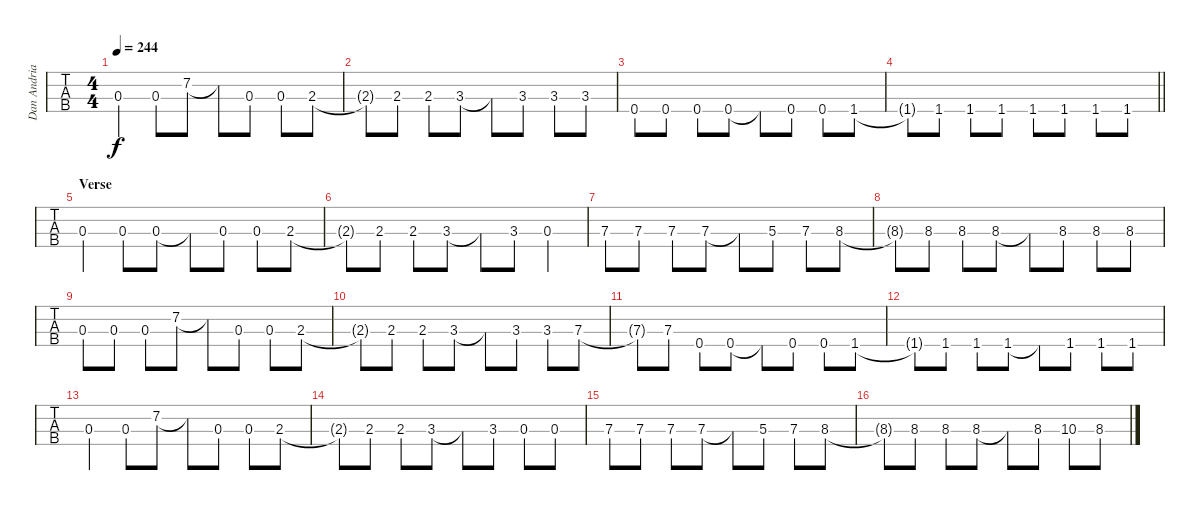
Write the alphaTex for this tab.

\track ("Dan Andriano - Bass" "Dan Andria") {instrument electricbassfinger}
\staff {tabs}
\tuning (G2 D2 A1 E1) {hide}
\ts (4 4)
\tempo 244
\clef f4
\ks c
0.3.4{dy f} 0.3.8 7.2.8 7.2{t}.8 0.3.8 0.3.8 2.3.8 |
2.3{t}.8 2.3.8 2.3.8 3.3.8 3.3{t}.8 3.3.8 3.3.8 3.3.8 |
0.4.8 0.4.8 0.4.8 0.4.8 0.4{t}.8 0.4.8 0.4.8 1.4.8 |
\barLineRight lightlight
1.4{t}.8 1.4.8 1.4.8 1.4.8 1.4.8 1.4.8 1.4.8 1.4.8 |
\section ("" "Verse")
0.3.4 0.3.8 0.3.8 0.3{t}.8 0.3.8 0.3.8 2.3.8 |
2.3{t}.8 2.3.8 2.3.8 3.3.8 3.3{t}.8 3.3.8 0.3.4 |
7.3.8 7.3.8 7.3.8 7.3.8 7.3{t}.8 5.3.8 7.3.8 8.3.8 |
8.3{t}.8 8.3.8 8.3.8 8.3.8 8.3{t}.8 8.3.8 8.3.8 8.3.8 |
0.3.8 0.3.8 0.3.8 7.2.8 7.2{t}.8 0.3.8 0.3.8 2.3.8 |
2.3{t}.8 2.3.8 2.3.8 3.3.8 3.3{t}.8 3.3.8 3.3.8 7.3.8 |
7.3{t}.8 7.3.8 0.4.8 0.4.8 0.4{t}.8 0.4.8 0.4.8 1.4.8 |
1.4{t}.8 1.4.8 1.4.8 1.4.8 1.4{t}.8 1.4.8 1.4.8 1.4.8 |
0.3.4 0.3.8 7.2.8 7.2{t}.8 0.3.8 0.3.8 2.3.8 |
2.3{t}.8 2.3.8 2.3.8 3.3.8 3.3{t}.8 3.3.8 0.3.8 0.3.8 |
7.3.8 7.3.8 7.3.8 7.3.8 7.3{t}.8 5.3.8 7.3.8 8.3.8 |
8.3{t}.8 8.3.8 8.3.8 8.3.8 8.3{t}.8 8.3.8 10.3.8 8.3.8
